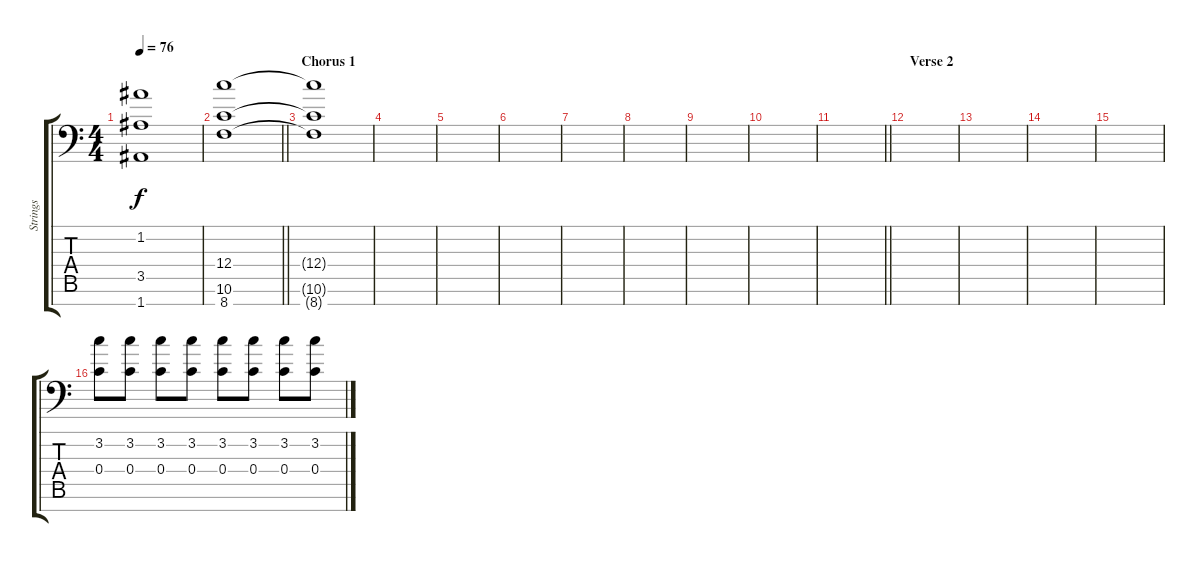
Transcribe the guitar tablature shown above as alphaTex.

\track ("Strings" "Strings") {instrument acousticguitarsteel}
\staff {score tabs}
\tuning (D4 A3 F3 C3 G2 D2 A1) {hide}
\ts (4 4)
\tempo 76
\clef f4
\ks c
(1.2 3.5 1.7).1{dy f} |
\barLineRight lightlight
(12.4 10.6 8.7).1 |
\section ("" "Chorus 1")
(12.4{t} 10.6{t} 8.7{t}).1 |
|
|
|
|
|
|
|
\barLineRight lightlight
|
\section ("" "Verse 2")
|
|
|
|
(3.2 0.4).8 (3.2 0.4).8 (3.2 0.4).8 (3.2 0.4).8 (3.2 0.4).8 (3.2 0.4).8 (3.2 0.4).8 (3.2 0.4).8
